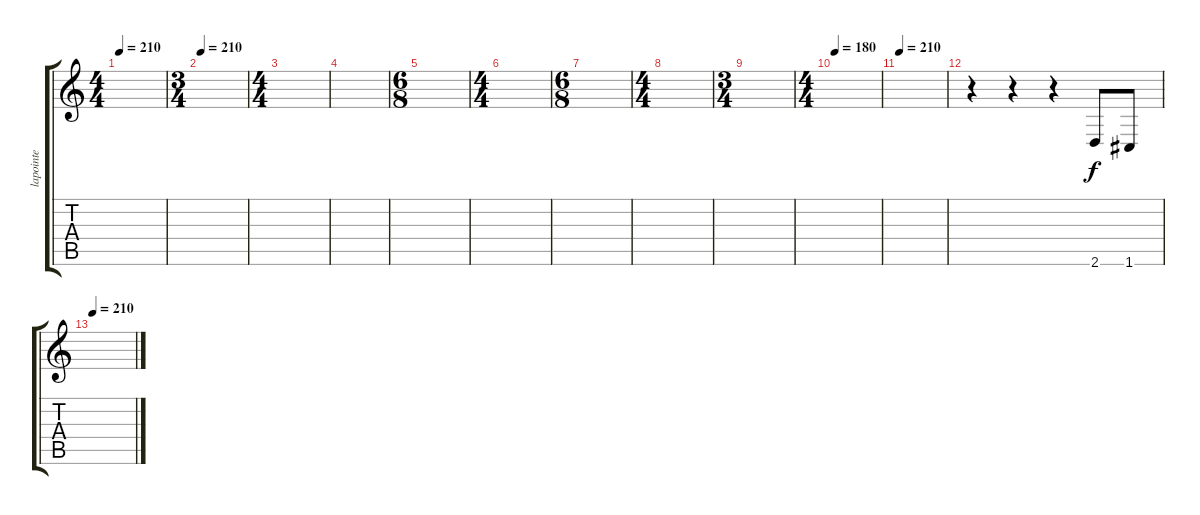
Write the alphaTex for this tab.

\track ("lapointe" "lapointe") {instrument electricbassfinger}
\staff {score tabs}
\tuning (D4 A3 F3 C3 G2 C2) {hide}
\ts (4 4)
\tempo 210
\clef g2
\ks c
|
\ts (3 4)
\tempo 210
|
\ts (4 4)
|
|
\ts (6 8)
|
\ts (4 4)
|
\ts (6 8)
|
\ts (4 4)
|
\ts (3 4)
|
\ts (4 4)
\tempo 180
|
\tempo 210
|
r.4 r.4 r.4 2.6.8 1.6.8 |
\tempo 210
